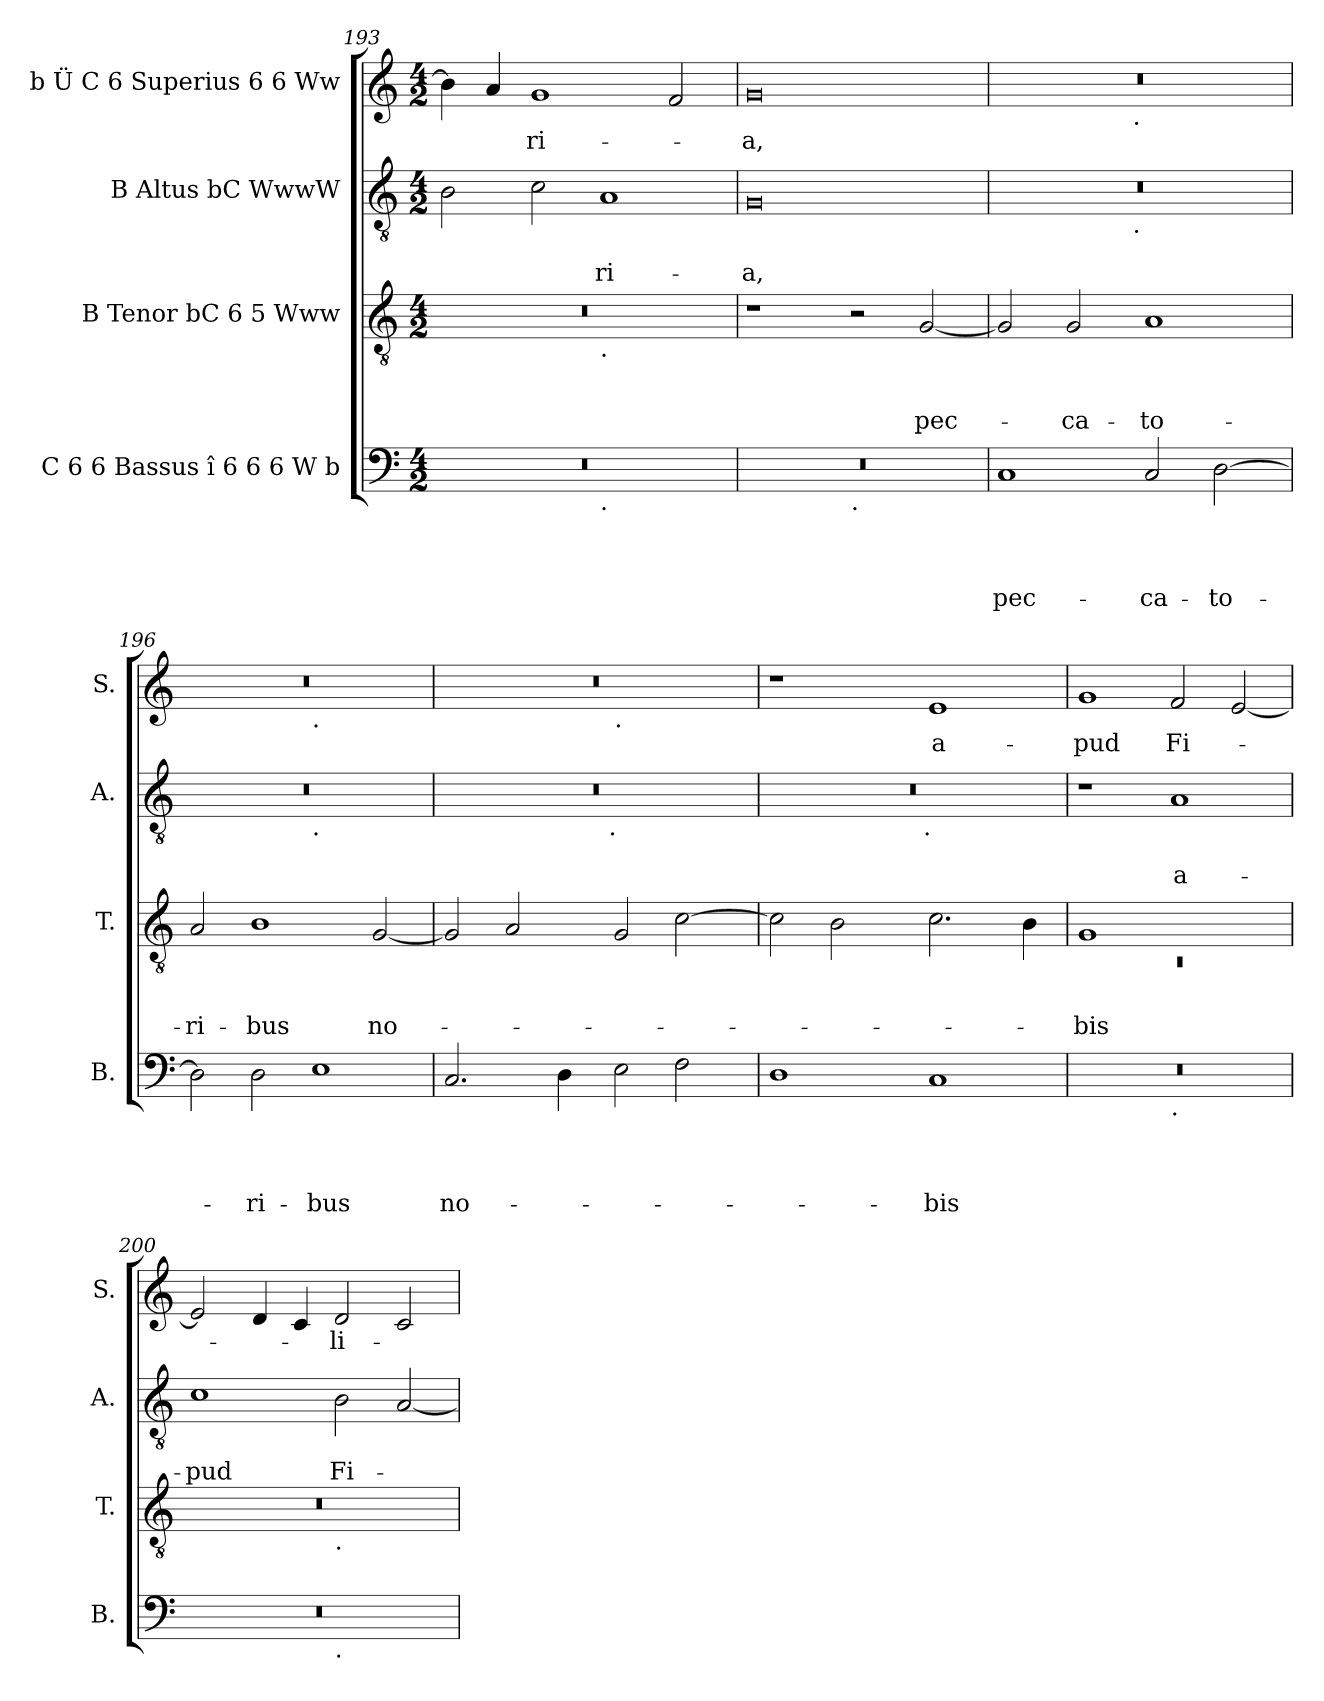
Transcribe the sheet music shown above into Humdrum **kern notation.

**kern	**text	**text	**text	**text	**kern	**text	**text	**text	**kern	**text	**text	**kern	**text
*part4	*part4	*part4	*part4	*part4	*part3	*part3	*part3	*part3	*part2	*part2	*part2	*part1	*part1
*staff4	*staff4	*staff4	*staff4	*staff4	*staff3	*staff3	*staff3	*staff3	*staff2	*staff2	*staff2	*staff1	*staff1
*I"C 6 6 Bassus î 6 6 6 W b	*	*	*	*	*I"B Tenor bC 6 5 Www	*	*	*	*I"B Altus bC WwwW	*	*	*I"b Ü C 6 Superius 6 6 Ww	*
*I'B.	*	*	*	*	*I'T.	*	*	*	*I'A.	*	*	*I'S.	*
*clefF4	*	*	*	*	*clefGv2	*	*	*	*clefGv2	*	*	*clefG2	*
*k[]	*	*	*	*	*k[]	*	*	*	*k[]	*	*	*k[]	*
*C:	*	*	*	*	*C:	*	*	*	*C:	*	*	*C:	*
*M4/2	*	*	*	*	*M4/2	*	*	*	*M4/2	*	*	*M4/2	*
=193	=193	=193	=193	=193	=193	=193	=193	=193	=193	=193	=193	=193	=193
*^	*	*	*	*	*^	*	*	*	*	*	*	*	*
0r	1ryy	.	.	.	.	0r	1ryy	.	.	.	2B\	.	.	4b\]	.
.	.	.	.	.	.	.	.	.	.	.	.	.	.	4a/	.
!	!	!	!	!	!	!	!	!	!	!	!	!	!	!	!LO:LY:b
.	.	.	.	.	.	.	.	.	.	.	2c\	.	.	1g	-ri-
!	!	!	!	!	!	!	!LO:TX:b:t=.	!	!	!	!	!	!	!	!
!	!LO:TX:b:t=.	!	!	!	!	!	!	!	!	!	!	!	!	!	!
!	!	!	!	!	!	!	!	!	!	!	!	!	!LO:LY:b	!	!
.	1ryy	.	.	.	.	.	1ryy	.	.	.	1A	.	-ri-	.	.
.	.	.	.	.	.	.	.	.	.	.	.	.	.	2f/	.
=194	=194	=194	=194	=194	=194	=194	=194	=194	=194	=194	=194	=194	=194	=194	=194
!	!	!	!	!	!	!	!	!	!	!	!	!	!LO:LY:b	!	!LO:LY:b
*	*	*	*	*	*	*v	*v	*	*	*	*	*	*	*	*
0r	1ryy	.	.	.	.	1r	.	.	.	0G	.	-a,	0g	-a,
!	!LO:TX:b:t=.	!	!	!	!	!	!	!	!	!	!	!	!	!
.	1ryy	.	.	.	.	2r	.	.	.	.	.	.	.	.
!	!	!	!	!	!	!	!	!	!LO:LY:b	!	!	!	!	!
.	.	.	.	.	.	[<2G/	.	.	pec-	.	.	.	.	.
=195	=195	=195	=195	=195	=195	=195	=195	=195	=195	=195	=195	=195	=195	=195
!	!	!	!	!	!LO:LY:b	!	!	!	!	!	!	!	!	!
*v	*v	*	*	*	*	*	*	*	*	*^	*	*	*^	*
1C	.	.	.	pec-	2G/]	.	.	.	0r	2ryy	.	.	0r	2ryy	.
!	!	!	!	!	!	!	!	!LO:LY:b	!	!	!	!	!	!	!
.	.	.	.	.	2G/	.	.	-ca-	.	4...ryy	.	.	.	4...ryy	.
!	!	!	!	!	!	!	!	!	!	!	!	!	!	!LO:TX:b:t=.	!
!	!	!	!	!	!	!	!	!	!	!LO:TX:b:t=.	!	!	!	!	!
.	.	.	.	.	.	.	.	.	.	1ryy	.	.	.	1ryy	.
!	!	!	!	!LO:LY:b	!	!	!	!LO:LY:b	!	!	!	!	!	!	!
2C/	.	.	.	-ca-	1A	.	.	-to-	.	.	.	.	.	.	.
!	!	!	!	!LO:LY:b	!	!	!	!	!	!	!	!	!	!	!
[<2D\	.	.	.	-to-	.	.	.	.	.	.	.	.	.	.	.
.	.	.	.	.	.	.	.	.	.	32ryy	.	.	.	32ryy	.
!!LO:LB:g=z	!!
=196	=196	=196	=196	=196	=196	=196	=196	=196	=196	=196	=196	=196	=196	=196	=196
!	!	!	!	!	!	!	!	!LO:LY:b	!	!	!	!	!	!	!
2D\]	.	.	.	.	2A/	.	.	-ri-	0r	1ryy	.	.	0r	1ryy	.
!	!	!	!	!LO:LY:b	!	!	!	!LO:LY:b	!	!	!	!	!	!	!
2D\	.	.	.	-ri-	1B	.	.	-bus	.	.	.	.	.	.	.
!	!	!	!	!	!	!	!	!	!	!	!	!	!	!LO:TX:b:t=.	!
!	!	!	!	!	!	!	!	!	!	!LO:TX:b:t=.	!	!	!	!	!
!	!	!	!	!LO:LY:b	!	!	!	!	!	!	!	!	!	!	!
1E	.	.	.	-bus	.	.	.	.	.	1ryy	.	.	.	1ryy	.
!	!	!	!	!	!	!	!	!LO:LY:b	!	!	!	!	!	!	!
.	.	.	.	.	[<2G/	.	.	no-	.	.	.	.	.	.	.
=197	=197	=197	=197	=197	=197	=197	=197	=197	=197	=197	=197	=197	=197	=197	=197
!	!	!	!	!LO:LY:b	!	!	!	!	!	!	!	!	!	!	!
2.C/	.	.	.	no-	2G/]	.	.	.	0r	3%2ryy	.	.	0r	1ryy	.
.	.	.	.	.	2A/	.	.	.	.	.	.	.	.	.	.
.	.	.	.	.	.	.	.	.	.	6ryy	.	.	.	.	.
4D\	.	.	.	.	.	.	.	.	.	.	.	.	.	.	.
.	.	.	.	.	.	.	.	.	.	12...ryy	.	.	.	.	.
!	!	!	!	!	!	!	!	!	!	!LO:TX:b:t=.	!	!	!	!	!
.	.	.	.	.	.	.	.	.	.	3%2ryy	.	.	.	.	.
!	!	!	!	!	!	!	!	!	!	!	!	!	!	!LO:TX:b:t=.	!
2E\	.	.	.	.	2G/	.	.	.	.	.	.	.	.	1ryy	.
2F\	.	.	.	.	[>2c\	.	.	.	.	.	.	.	.	.	.
.	.	.	.	.	.	.	.	.	.	3ryy	.	.	.	.	.
.	.	.	.	.	.	.	.	.	.	96ryy	.	.	.	.	.
*	*	*	*	*	*	*	*	*	*	*	*	*	*v	*v	*
=198	=198	=198	=198	=198	=198	=198	=198	=198	=198	=198	=198	=198	=198	=198
1D	.	.	.	.	2c\]	.	.	.	0r	3%2ryy	.	.	1r	.
.	.	.	.	.	2B\	.	.	.	.	.	.	.	.	.
.	.	.	.	.	.	.	.	.	.	6ryy	.	.	.	.
.	.	.	.	.	.	.	.	.	.	12...ryy	.	.	.	.
!	!	!	!	!	!	!	!	!	!	!LO:TX:b:t=.	!	!	!	!
.	.	.	.	.	.	.	.	.	.	3%2ryy	.	.	.	.
!	!	!	!	!LO:LY:b	!	!	!	!	!	!	!	!	!	!LO:LY:b:rj
1C	.	.	.	-bis	2.c\	.	.	.	.	.	.	.	1e	a-
.	.	.	.	.	.	.	.	.	.	3ryy	.	.	.	.
.	.	.	.	.	4B\	.	.	.	.	.	.	.	.	.
.	.	.	.	.	.	.	.	.	.	96ryy	.	.	.	.
=199	=199	=199	=199	=199	=199	=199	=199	=199	=199	=199	=199	=199	=199	=199
*	*	*	*	*	*^	*	*	*	*	*	*	*	*	*
!	!	!	!	!	!	!LO:N:vis=1	!	!	!LO:LY:b	!	!	!	!	!	!LO:LY:b
*^	*	*	*	*	*	*	*	*	*	*v	*v	*	*	*	*
0r	1ryy	.	.	.	.	1G	0rC	.	.	-bis	1r	.	.	1g	-pud
!	!LO:TX:b:t=.	!	!	!	!	!	!	!	!	!	!	!	!	!	!
!	!	!	!	!	!	!	!	!	!	!	!	!	!LO:LY:b:rj	!	!LO:LY:b
.	1ryy	.	.	.	.	1ryy	.	.	.	.	1A	.	a-	2f/	Fi-
.	.	.	.	.	.	.	.	.	.	.	.	.	.	[<2e/	.
=200	=200	=200	=200	=200	=200	=200	=200	=200	=200	=200	=200	=200	=200	=200	=200
!	!	!	!	!	!	!	!	!	!	!	!	!	!LO:LY:b	!	!
0r	1ryy	.	.	.	.	0r	1ryy	.	.	.	1c	.	-pud	2e/]	.
.	.	.	.	.	.	.	.	.	.	.	.	.	.	4d/	.
.	.	.	.	.	.	.	.	.	.	.	.	.	.	4c/	.
!	!	!	!	!	!	!	!LO:TX:b:t=.	!	!	!	!	!	!	!	!
!	!LO:TX:b:t=.	!	!	!	!	!	!	!	!	!	!	!	!	!	!
!	!	!	!	!	!	!	!	!	!	!	!	!	!LO:LY:b	!	!LO:LY:b
.	1ryy	.	.	.	.	.	1ryy	.	.	.	2B\	.	Fi-	2d/	-li-
.	.	.	.	.	.	.	.	.	.	.	[>2A/	.	.	2c/	.
*v	*v	*	*	*	*	*	*	*	*	*	*	*	*	*	*
*	*	*	*	*	*v	*v	*	*	*	*	*	*	*	*
=	=	=	=	=	=	=	=	=	=	=	=	=	=
*-	*-	*-	*-	*-	*-	*-	*-	*-	*-	*-	*-	*-	*-
